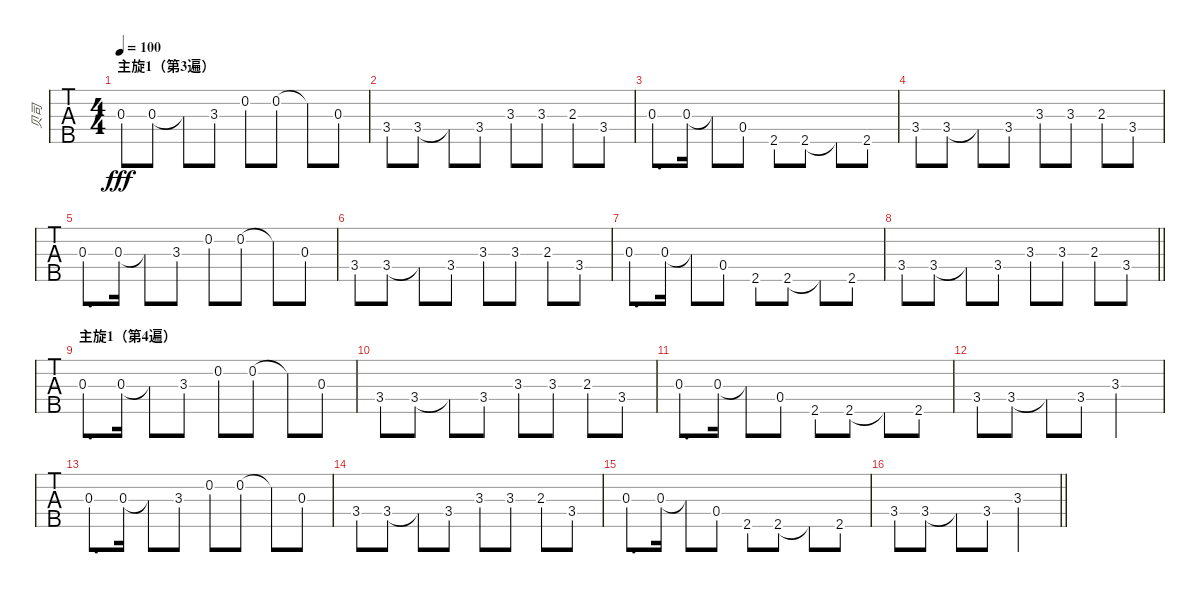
\track ("贝司" "贝司") {instrument acousticbass}
\staff {tabs}
\tuning (G2 D2 A1 E1 B0) {hide}
\ts (4 4)
\section ("" "主旋1（第3遍）")
\tempo 100
\clef f4
\ks c
0.3.8{dy fff} 0.3.8 0.3{t}.8 3.3.8 0.2.8 0.2.8 0.2{t}.8 0.3.8 |
3.4.8 3.4.8 3.4{t}.8 3.4.8 3.3.8 3.3.8 2.3.8 3.4.8 |
0.3.8{d} 0.3.16 0.3{t}.8 0.4.8 2.5.8 2.5.8 2.5{t}.8 2.5.8 |
3.4.8 3.4.8 3.4{t}.8 3.4.8 3.3.8 3.3.8 2.3.8 3.4.8 |
0.3.8{d} 0.3.16 0.3{t}.8 3.3.8 0.2.8 0.2.8 0.2{t}.8 0.3.8 |
3.4.8 3.4.8 3.4{t}.8 3.4.8 3.3.8 3.3.8 2.3.8 3.4.8 |
0.3.8{d} 0.3.16 0.3{t}.8 0.4.8 2.5.8 2.5.8 2.5{t}.8 2.5.8 |
\barLineRight lightlight
3.4.8 3.4.8 3.4{t}.8 3.4.8 3.3.8 3.3.8 2.3.8 3.4.8 |
\section ("" "主旋1（第4遍）")
0.3.8{d} 0.3.16 0.3{t}.8 3.3.8 0.2.8 0.2.8 0.2{t}.8 0.3.8 |
3.4.8 3.4.8 3.4{t}.8 3.4.8 3.3.8 3.3.8 2.3.8 3.4.8 |
0.3.8{d} 0.3.16 0.3{t}.8 0.4.8 2.5.8 2.5.8 2.5{t}.8 2.5.8 |
3.4.8 3.4.8 3.4{t}.8 3.4.8 3.3.2 |
0.3.8{d} 0.3.16 0.3{t}.8 3.3.8 0.2.8 0.2.8 0.2{t}.8 0.3.8 |
3.4.8 3.4.8 3.4{t}.8 3.4.8 3.3.8 3.3.8 2.3.8 3.4.8 |
0.3.8{d} 0.3.16 0.3{t}.8 0.4.8 2.5.8 2.5.8 2.5{t}.8 2.5.8 |
\barLineRight lightlight
3.4.8 3.4.8 3.4{t}.8 3.4.8 3.3.2
